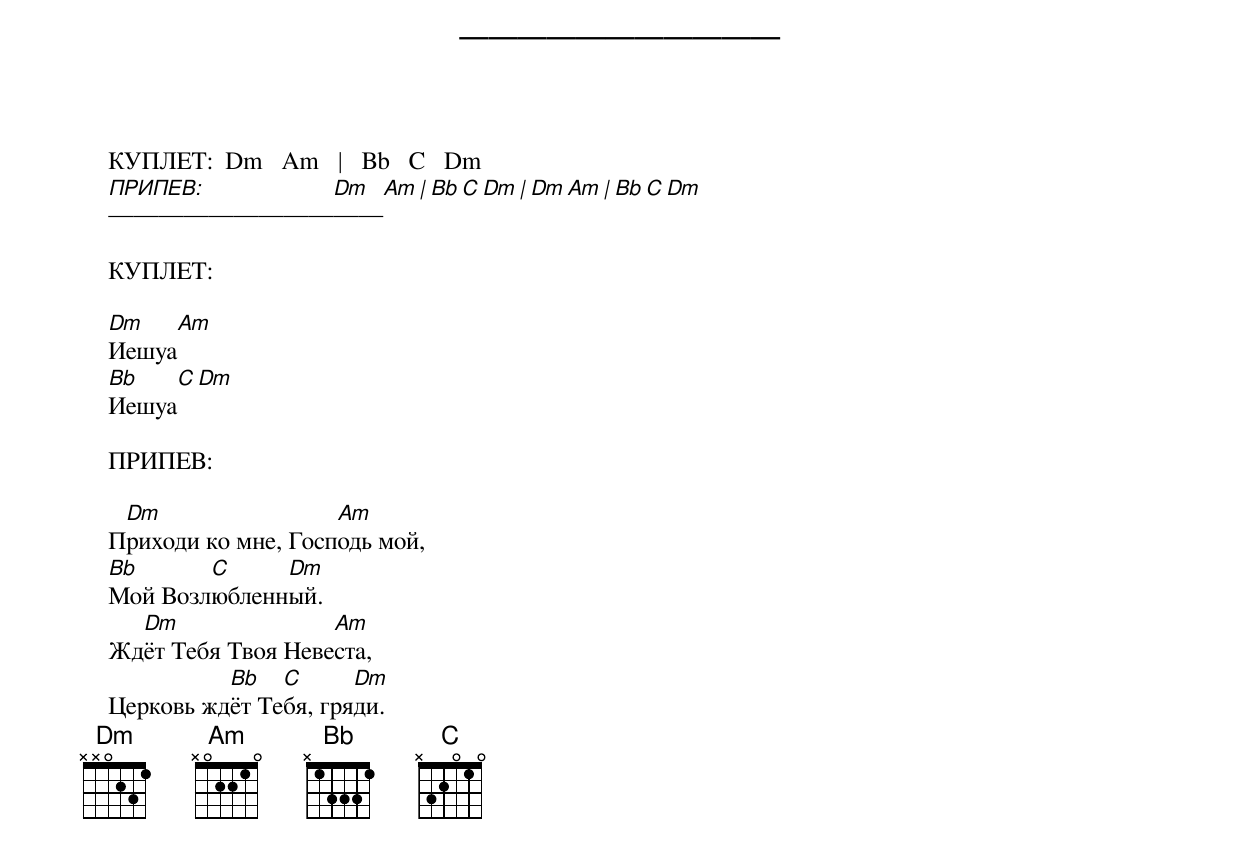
    ───────────
    КУПЛЕТ:  Dm   Am   |   Bb   C   Dm
    ПРИПЕВ:  Dm   Am   |   Bb   C   Dm   |   Dm   Am   |   Bb   C   Dm
    ───────────

    КУПЛЕТ:

    Dm   Am
    Иешуа
    Bb   C   Dm
    Иешуа

    ПРИПЕВ:

     Dm                 Am
    Приходи ко мне, Господь мой,
    Bb      C     Dm
    Мой Возлюбленный.
      Dm               Am
    Ждёт Тебя Твоя Невеста,
              Bb   C      Dm
    Церковь ждёт Тебя, гряди.
